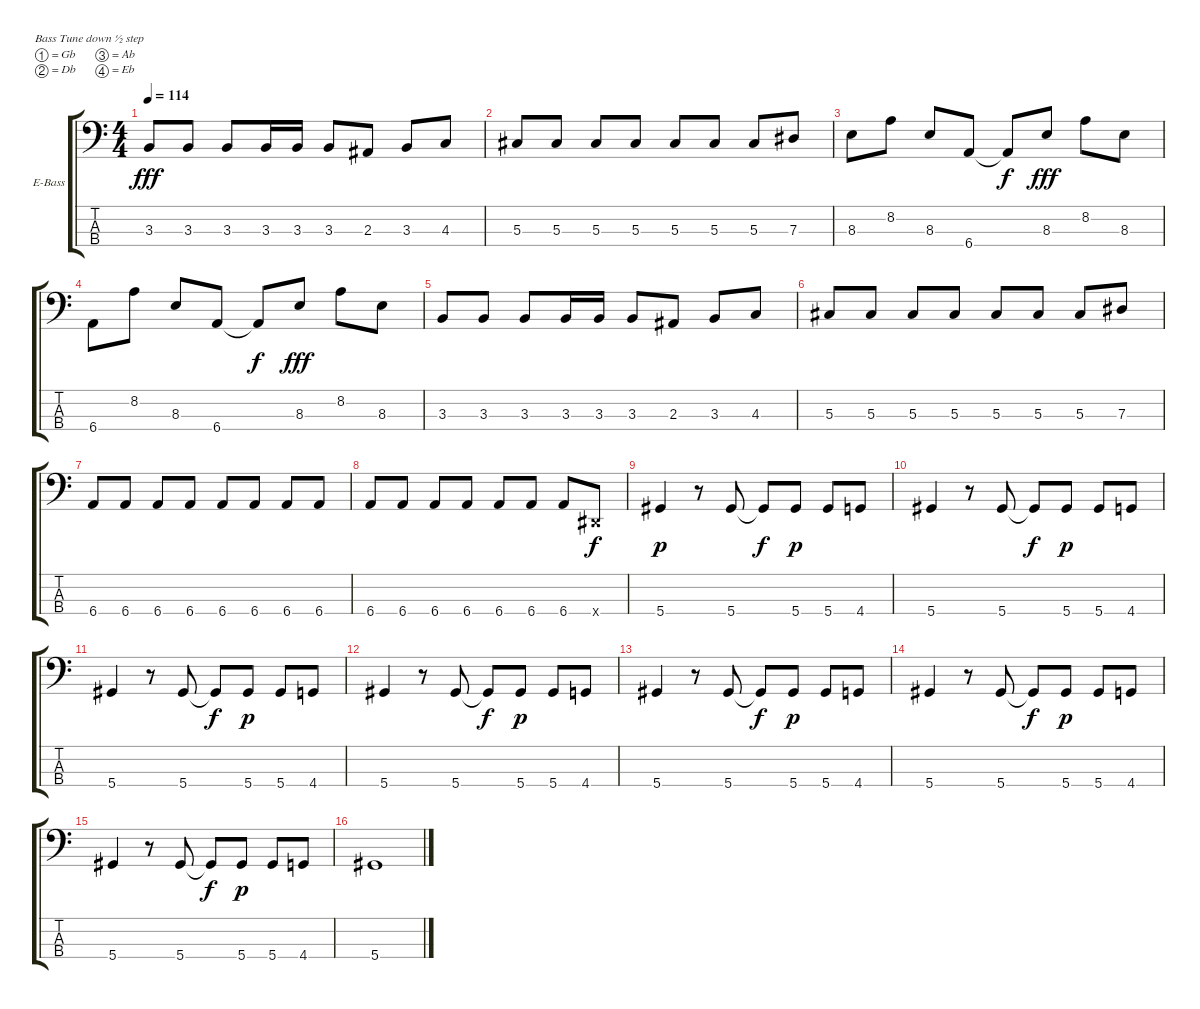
\defaultSystemsLayout 4
\bracketExtendMode groupsimilarinstruments
\firstSystemTrackNameOrientation horizontal
\otherSystemsTrackNameOrientation horizontal
\track ("Electric Bass" "E-Bass") {instrument electricbassfinger}
\staff {score tabs}
\tuning (Gb2 Db2 Ab1 Eb1)
\ts (4 4)
\tempo 114
\clef f4
\scale
0.960908
\ks c
3.3.8{dy fff} 3.3.8 3.3.8 3.3.16 3.3.16 3.3.8 2.3.8 3.3.8 4.3.8 |
\scale
1.07818 5.3.8 5.3.8 5.3.8 5.3.8 5.3.8 5.3.8 5.3.8 7.3.8 |
\scale
0.960908 8.3.8 8.2.8 8.3.8 6.4.8 6.4{t}.8{dy f} 8.3.8{dy fff} 8.2.8 8.3.8 |
\scale
0.960908 6.4.8 8.2.8 8.3.8 6.4.8 6.4{t}.8{dy f} 8.3.8{dy fff} 8.2.8 8.3.8 |
\scale
1.07818 3.3.8 3.3.8 3.3.8 3.3.16 3.3.16 3.3.8 2.3.8 3.3.8 4.3.8 |
\scale
0.960908 5.3.8 5.3.8 5.3.8 5.3.8 5.3.8 5.3.8 5.3.8 7.3.8 |
\scale
0.960908 6.4.8 6.4.8 6.4.8 6.4.8 6.4.8 6.4.8 6.4.8 6.4.8 |
\scale
1.07818 6.4.8 6.4.8 6.4.8 6.4.8 6.4.8 6.4.8 6.4.8 0.4{x}.8{dy f} |
\scale
0.960908 5.4.4{dy p} r.8 5.4.8 5.4{t}.8{dy f} 5.4.8{dy p} 5.4.8 4.4.8 |
\scale
0.960908 5.4.4 r.8 5.4.8 5.4{t}.8{dy f} 5.4.8{dy p} 5.4.8 4.4.8 |
\scale
1.07818 5.4.4 r.8 5.4.8 5.4{t}.8{dy f} 5.4.8{dy p} 5.4.8 4.4.8 |
\scale
0.960908 5.4.4 r.8 5.4.8 5.4{t}.8{dy f} 5.4.8{dy p} 5.4.8 4.4.8 |
\scale
0.960908 5.4.4 r.8 5.4.8 5.4{t}.8{dy f} 5.4.8{dy p} 5.4.8 4.4.8 |
\scale
1.07818 5.4.4 r.8 5.4.8 5.4{t}.8{dy f} 5.4.8{dy p} 5.4.8 4.4.8 |
\scale
0.960908 5.4.4 r.8 5.4.8 5.4{t}.8{dy f} 5.4.8{dy p} 5.4.8 4.4.8 |
\scale
0.960908 5.4.1
